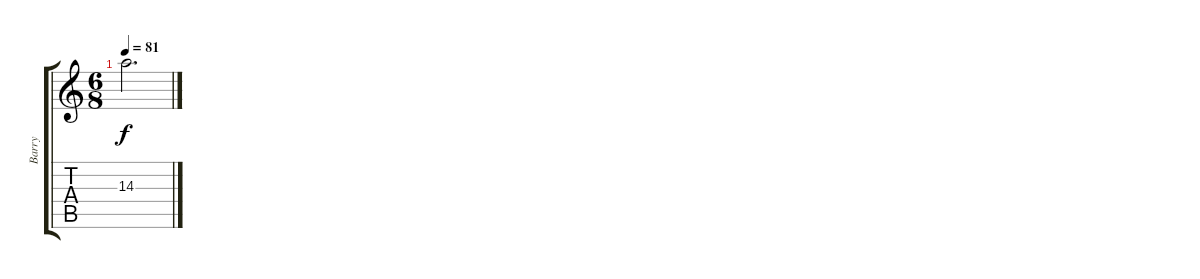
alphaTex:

\track ("Barry" "Barry") {instrument electricguitarjazz}
\staff {score tabs}
\tuning (E4 B3 G3 D3 A2 D2) {hide}
\ts (6 8)
\tempo 81
\clef g2
\ks c
14.3{t}.2{d dy f}
